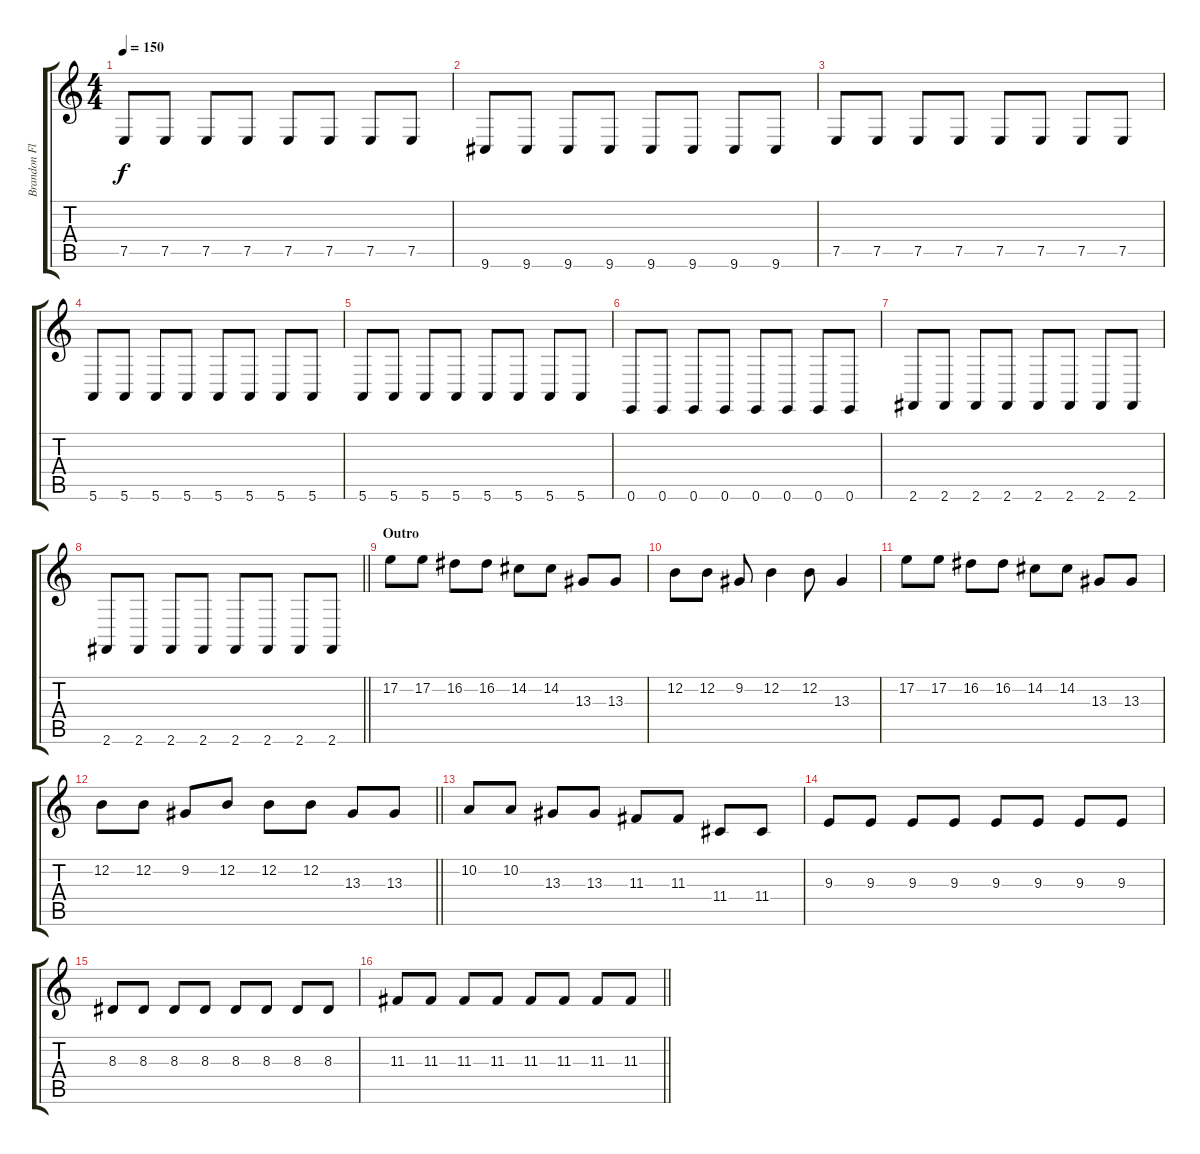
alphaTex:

\track ("Brandon Flowers (Synth)" "Brandon Fl") {instrument lead5charang}
\staff {score tabs}
\tuning (E4 B3 G3 D3 A2 E2) {hide}
\ts (4 4)
\section ("" "")
\tempo 150
\clef g2
\ks c
7.5.8{dy f} 7.5.8 7.5.8 7.5.8 7.5.8 7.5.8 7.5.8 7.5.8 |
9.6.8 9.6.8 9.6.8 9.6.8 9.6.8 9.6.8 9.6.8 9.6.8 |
7.5.8 7.5.8 7.5.8 7.5.8 7.5.8 7.5.8 7.5.8 7.5.8 |
5.6.8 5.6.8 5.6.8 5.6.8 5.6.8 5.6.8 5.6.8 5.6.8 |
5.6.8 5.6.8 5.6.8 5.6.8 5.6.8 5.6.8 5.6.8 5.6.8 |
0.6.8 0.6.8 0.6.8 0.6.8 0.6.8 0.6.8 0.6.8 0.6.8 |
2.6.8 2.6.8 2.6.8 2.6.8 2.6.8 2.6.8 2.6.8 2.6.8 |
\barLineRight lightlight
2.6.8 2.6.8 2.6.8 2.6.8 2.6.8 2.6.8 2.6.8 2.6.8 |
\section ("" "Outro")
17.2.8{volume 16 instrument lead5charang} 17.2.8 16.2.8 16.2.8 14.2.8 14.2.8 13.3.8 13.3.8 |
12.2.8 12.2.8 9.2.8 12.2.4 12.2.8 13.3.4 |
17.2.8 17.2.8 16.2.8 16.2.8 14.2.8 14.2.8 13.3.8 13.3.8 |
\barLineRight lightlight
12.2.8 12.2.8 9.2.8 12.2.8 12.2.8 12.2.8 13.3.8 13.3.8 |
10.2.8 10.2.8 13.3.8 13.3.8 11.3.8 11.3.8 11.4.8 11.4.8 |
9.3.8 9.3.8 9.3.8 9.3.8 9.3.8 9.3.8 9.3.8 9.3.8 |
8.3.8 8.3.8 8.3.8 8.3.8 8.3.8 8.3.8 8.3.8 8.3.8 |
\barLineRight lightlight
11.3.8 11.3.8 11.3.8 11.3.8 11.3.8 11.3.8 11.3.8 11.3.8
